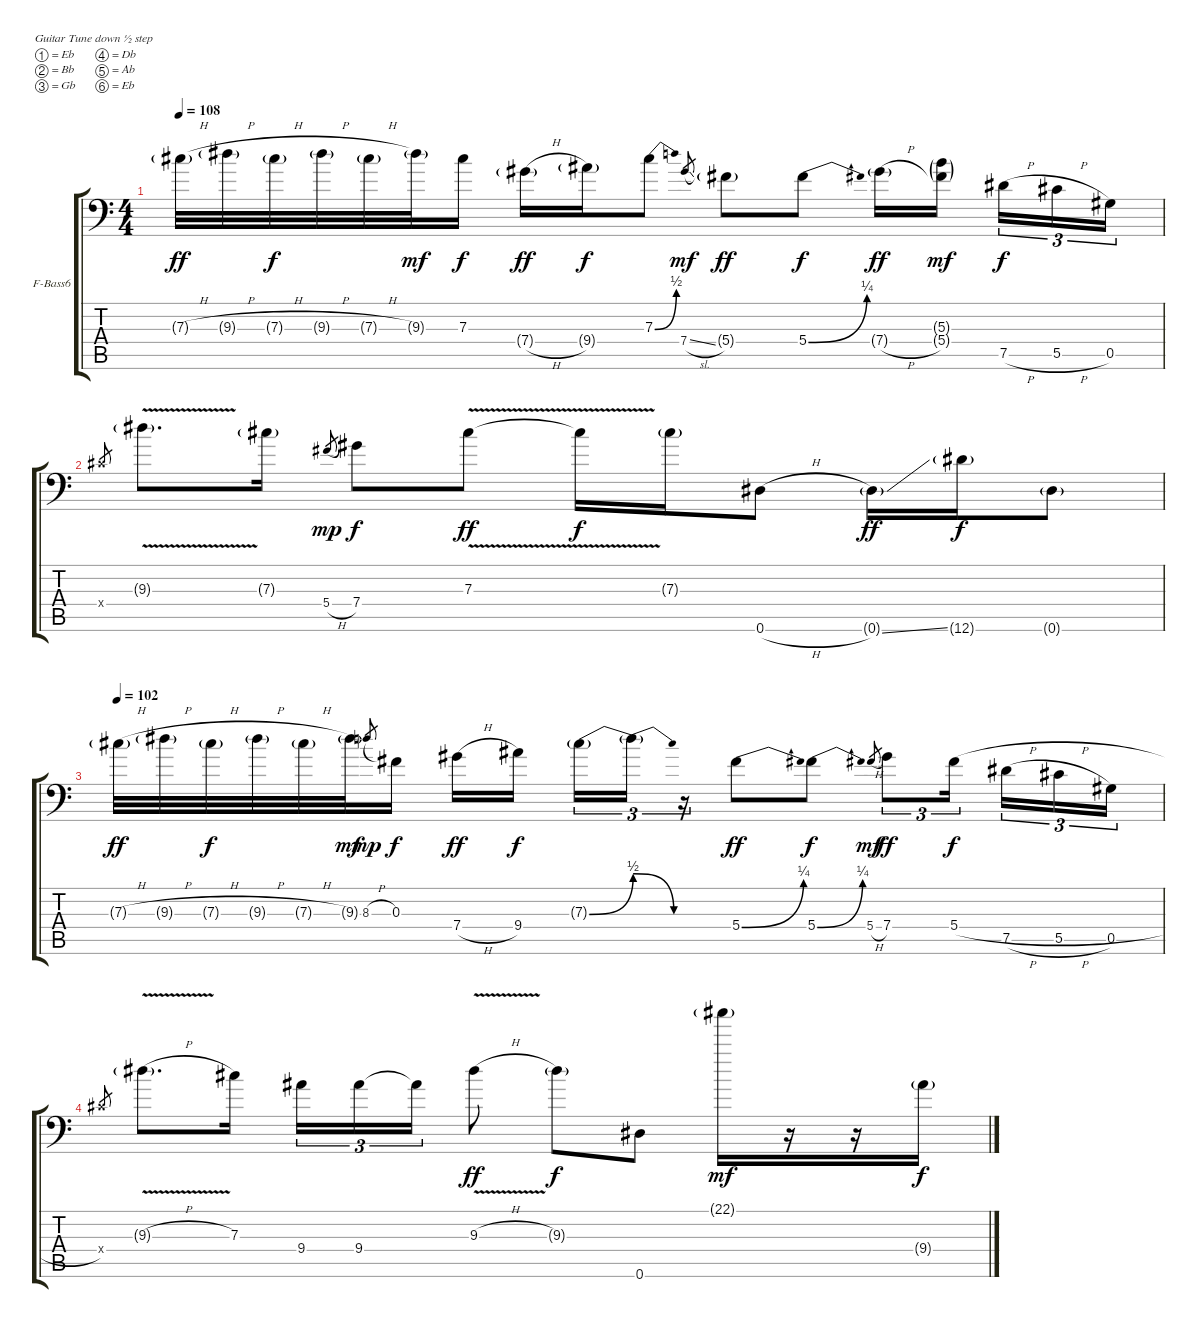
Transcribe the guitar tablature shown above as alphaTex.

\bracketExtendMode groupsimilarinstruments
\firstSystemTrackNameOrientation horizontal
\otherSystemsTrackNameOrientation horizontal
\track ("Overdub" "F-Bass6") {instrument fretlessbass}
\staff {score tabs}
\tuning (Eb4 Bb3 Gb3 Db3 Ab2 Eb2)
\ts (4 4)
\tempo 108
\clef f4
\ks c
7.3{h g}.32{dy ff} 9.3{h g}.32 7.3{h g}.32{dy f} 9.3{h g}.32 7.3{h g}.32 9.3{g}.32{dy mf} 7.3.16{dy f} 7.4{h g}.16{dy ff} 9.4{g}.16{dy f} 7.3{be (bend 0 0 60 2)}.8 7.4{sl}.8{gr dy mf} 5.4{g}.8{dy ff} 5.4{be (bend 0 0 60 1)}.8{dy f} 7.4{h g}.16{dy ff} (5.3{g} 5.4{g}).16{dy mf} 7.5{h}.16{tu (3 2) dy f} 5.5{h}.16{tu (3 2)} 0.5.16{tu (3 2)} |
0.4{x}.8{gr} 9.3{v g}.8{d} 7.3{g}.16 5.4{h}.8{gr dy mp} 7.4.8{dy f} 7.3{v}.8{dy ff} 7.3{v t}.16{dy f} 7.3{g}.16 0.6{h}.8 0.6{ss g}.16{dy ff} 12.6{g}.16{dy f} 0.6{g}.8 |
\tempo 102
7.3{h g}.32{dy ff} 9.3{h g}.32 7.3{h g}.32{dy f} 9.3{h g}.32 7.3{h g}.32 9.3{g}.32{dy mf} 8.3{h}.8{gr dy mp} 0.3.16{dy f} 7.4{h}.16{dy ff} 9.4.16{dy f} 7.3{be (bend 0 0 60 2) g}.16{tu (3 2)} 7.3{be (release 0 2 60 0) t}.16{tu (3 2)} r.16{tu (3 2)} 5.4{be (bend 0 0 60 1)}.8{dy ff} 5.4{be (bend 0 0 60 1)}.8{dy f} 5.4{h}.8{gr dy mf} 7.4.8{tu (3 2) dy ff} 5.4{h}.16{tu (3 2) dy f} 7.5{h}.16{tu (3 2)} 5.5{h}.16{tu (3 2)} 0.5.16{tu (3 2)} |
0.4{x}.8{gr} 9.3{v h g}.8{d} 7.3.16 9.4.16{tu (3 2)} 9.4.16{tu (3 2)} 9.4{t}.16{tu (3 2)} 9.3{v h}.8{dy ff} 9.3{g}.8{dy f} 0.6.8 22.1{g}.16{dy mf} r.16 r.16 9.4{g}.16{dy f}
